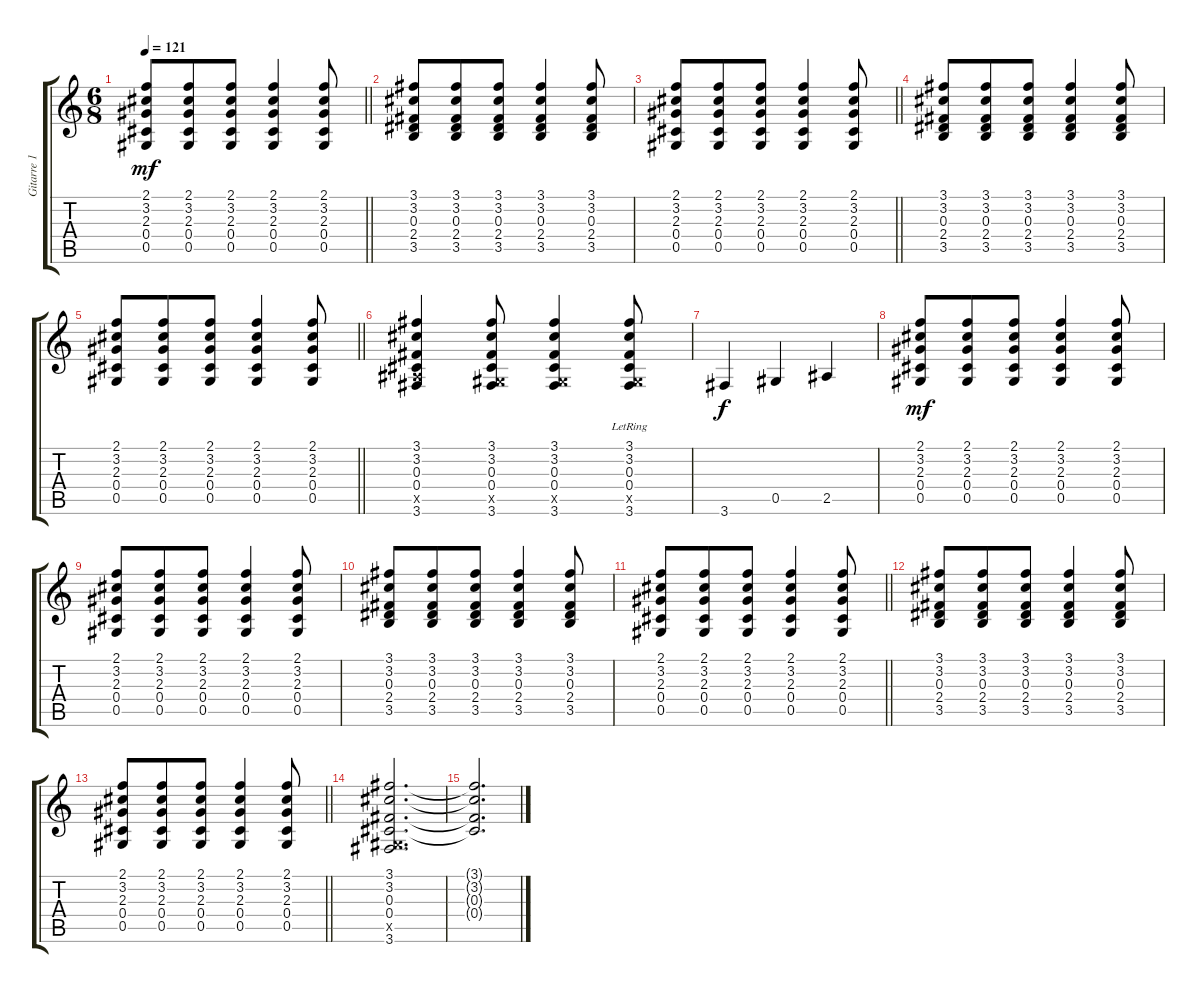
\track ("Gitarre 1" "Gitarre 1") {instrument distortionguitar}
\staff {score tabs}
\tuning (Eb4 Bb3 Gb3 Db3 Ab2 Eb2) {hide}
\ts (6 8)
\tempo 121
\clef g2
\barLineRight lightlight
\ks c
(2.1 3.2 2.3 0.4 0.5).8{dy mf} (2.1 3.2 2.3 0.4 0.5).8 (2.1 3.2 2.3 0.4 0.5).8 (2.1 3.2 2.3 0.4 0.5).4 (2.1 3.2 2.3 0.4 0.5).8 |
(3.1 3.2 0.3 2.4 3.5).8 (3.1 3.2 0.3 2.4 3.5).8 (3.1 3.2 0.3 2.4 3.5).8 (3.1 3.2 0.3 2.4 3.5).4 (3.1 3.2 0.3 2.4 3.5).8 |
\barLineRight lightlight
(2.1 3.2 2.3 0.4 0.5).8 (2.1 3.2 2.3 0.4 0.5).8 (2.1 3.2 2.3 0.4 0.5).8 (2.1 3.2 2.3 0.4 0.5).4 (2.1 3.2 2.3 0.4 0.5).8 |
(3.1 3.2 0.3 2.4 3.5).8 (3.1 3.2 0.3 2.4 3.5).8 (3.1 3.2 0.3 2.4 3.5).8 (3.1 3.2 0.3 2.4 3.5).4 (3.1 3.2 0.3 2.4 3.5).8 |
\barLineRight lightlight
(2.1 3.2 2.3 0.4 0.5).8 (2.1 3.2 2.3 0.4 0.5).8 (2.1 3.2 2.3 0.4 0.5).8 (2.1 3.2 2.3 0.4 0.5).4 (2.1 3.2 2.3 0.4 0.5).8 |
(3.1 3.2 0.3 0.4 2.5{x} 3.6).4 (3.1 3.2 0.3 0.4 0.5{x} 3.6).8 (3.1 3.2 0.3 0.4 0.5{x} 3.6).4 (3.1{lr} 3.2{lr} 0.3{lr} 0.4{lr} 0.5{x} 3.6).8 |
3.6.4{dy f} 0.5.4 2.5.4 |
(2.1 3.2 2.3 0.4 0.5).8{dy mf} (2.1 3.2 2.3 0.4 0.5).8 (2.1 3.2 2.3 0.4 0.5).8 (2.1 3.2 2.3 0.4 0.5).4 (2.1 3.2 2.3 0.4 0.5).8 |
(2.1 3.2 2.3 0.4 0.5).8 (2.1 3.2 2.3 0.4 0.5).8 (2.1 3.2 2.3 0.4 0.5).8 (2.1 3.2 2.3 0.4 0.5).4 (2.1 3.2 2.3 0.4 0.5).8 |
(3.1 3.2 0.3 2.4 3.5).8 (3.1 3.2 0.3 2.4 3.5).8 (3.1 3.2 0.3 2.4 3.5).8 (3.1 3.2 0.3 2.4 3.5).4 (3.1 3.2 0.3 2.4 3.5).8 |
\barLineRight lightlight
(2.1 3.2 2.3 0.4 0.5).8 (2.1 3.2 2.3 0.4 0.5).8 (2.1 3.2 2.3 0.4 0.5).8 (2.1 3.2 2.3 0.4 0.5).4 (2.1 3.2 2.3 0.4 0.5).8 |
(3.1 3.2 0.3 2.4 3.5).8 (3.1 3.2 0.3 2.4 3.5).8 (3.1 3.2 0.3 2.4 3.5).8 (3.1 3.2 0.3 2.4 3.5).4 (3.1 3.2 0.3 2.4 3.5).8 |
\barLineRight lightlight
(2.1 3.2 2.3 0.4 0.5).8 (2.1 3.2 2.3 0.4 0.5).8 (2.1 3.2 2.3 0.4 0.5).8 (2.1 3.2 2.3 0.4 0.5).4 (2.1 3.2 2.3 0.4 0.5).8 |
(3.1 3.2 0.3 0.4 0.5{x} 3.6).2{d} |
(3.1{t} 3.2{t} 0.3{t} 0.4{t}).2{d}
